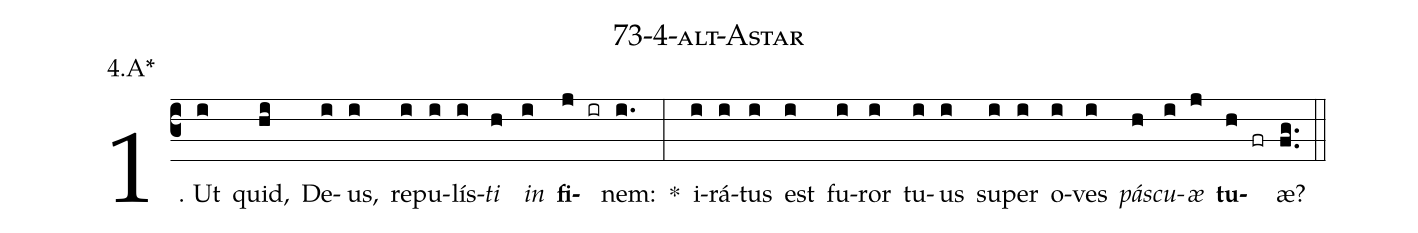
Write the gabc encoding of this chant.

name: 73-4-alt-Astar;
annotation: 4.A*;
%%
(c3)1. Ut(i) quid,(hi) De(i)us,(i) re(i)pu(i)lís(i)<i>ti</i>(h) <i>in</i>(i) <b>fi</b>(j ir)nem:(i.) *(:) i(i)rá(i)tus(i) est(i) fu(i)ror(i) tu(i)us(i) su(i)per(i) o(i)ves(i) <i>pás</i>(h)<i>cu</i>(i)<i>æ</i>(j) <b>tu</b>(h fr)æ?(fg..) (::)
